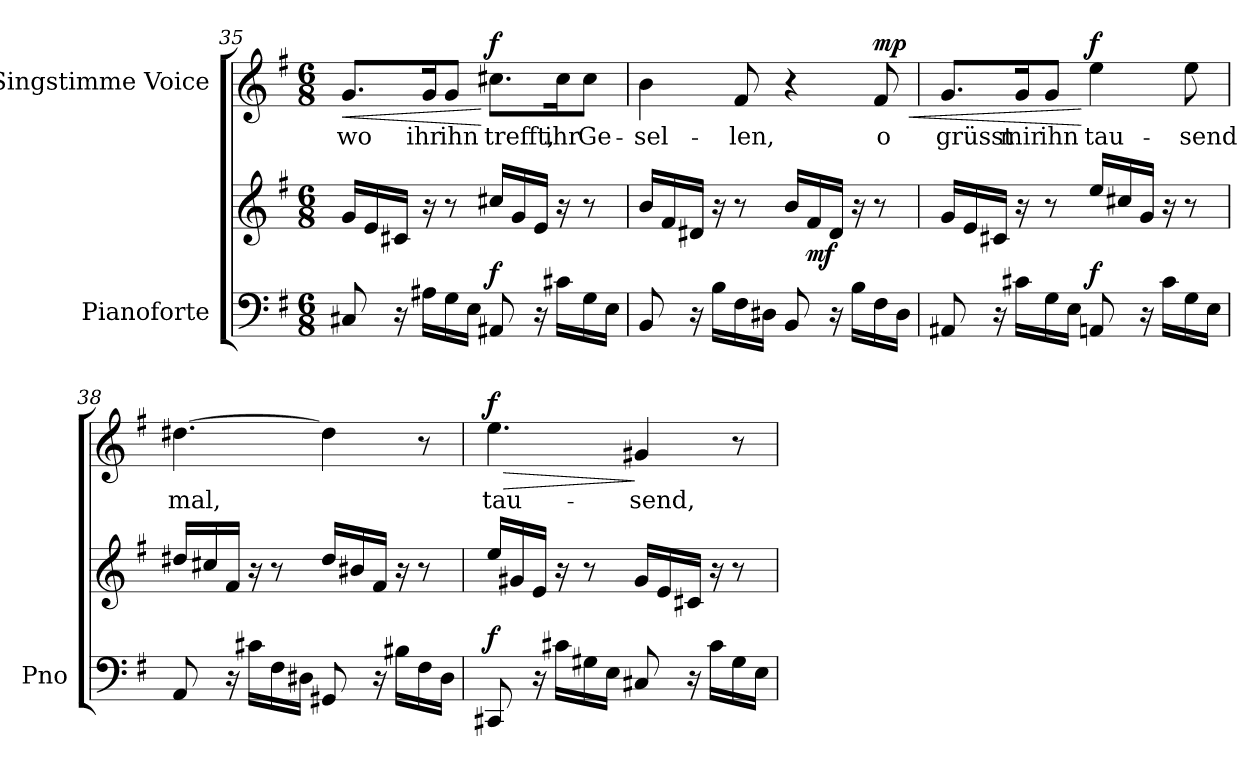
**kern	**kern	**dynam	**kern	**text	**dynam
*part2	*part2	*part2	*part1	*part1	*part1
*staff3	*staff2	*staff2/3	*staff1	*staff1	*staff1
*I"Pianoforte	*	*	*I"Singstimme Voice	*	*
*I'Pno	*	*	*	*	*
!!LO:LB:g=z
*clefF4	*clefG2	*	*clefG2	*	*
*k[f#]	*k[f#]	*	*k[f#]	*	*
*M6/8	*M6/8	*	*M6/8	*	*
=35	=35	=35	=35	=35	=35
!	!	!	!	!LO:LY:b	!LO:HP:b
8C#X/	16g/LL	.	8.g/L	wo	<
.	16e/	.	.	.	.
16r	16c#X/JJ	.	.	.	.
!	!	!	!	!LO:LY:b	!
16A#X\LL	16r	.	16g/K	ihr	.
!	!	!	!	!LO:LY:b	!
16G\	8r	.	8g/J	ihn	.
16E\JJ	.	.	.	.	.
!	!	!LO:DY:a=2	!	!LO:LY:b	!LO:DY:n=1:a
8AA#X/	16cc#X/LL	f	8.cc#X\L	trefft,	[ f
.	16g/	.	.	.	.
16r	16e/JJ	.	.	.	.
!	!	!	!	!LO:LY:b	!
16c#X\LL	16r	.	16cc#\K	ihr	.
!	!	!	!	!LO:LY:b	!
16G\	8r	.	8cc#\J	Ge-	.
16E\JJ	.	.	.	.	.
=36	=36	=36	=36	=36	=36
!	!	!	!	!LO:LY:b	!
8BB/	16b/LL	.	4b\	-sel-	.
.	16f#/	.	.	.	.
16r	16d#X/JJ	.	.	.	.
16B\LL	16r	.	.	.	.
!	!	!	!	!LO:LY:b	!
16F#\	8r	.	8f#/	-len,	.
16D#X\JJ	.	.	.	.	.
8BB/	16b/LL	.	4r	.	.
!	!	!LO:DY:b	!	!	!
.	16f#/	mf	.	.	.
16r	16d#/JJ	.	.	.	.
16B\LL	16r	.	.	.	.
!	!	!	!	!LO:LY:b	!LO:HP:b
!	!	!	!	!	!LO:DY:n=1:a
16F#\	8r	.	8f#/	o	< mp
16D#\JJ	.	.	.	.	.
=37	=37	=37	=37	=37	=37
!	!	!	!	!LO:LY:b	!
8AA#X/	16g/LL	.	8.g/L	grüsst	.
.	16e/	.	.	.	.
16r	16c#X/JJ	.	.	.	.
!	!	!	!	!LO:LY:b	!
16c#X\LL	16r	.	16g/K	mir	.
!	!	!	!	!LO:LY:b	!
16G\	8r	.	8g/J	ihn	.
16E\JJ	.	.	.	.	.
!	!	!LO:DY:a=2	!	!LO:LY:b	!LO:DY:n=1:a
8AAn/	16ee/LL	f	4ee\	tau-	[ f
.	16cc#X/	.	.	.	.
16r	16g/JJ	.	.	.	.
16c#\LL	16r	.	.	.	.
!	!	!	!	!LO:LY:b	!
16G\	8r	.	8ee\	-send	.
16E\JJ	.	.	.	.	.
=38	=38	=38	=38	=38	=38
!	!	!	!	!LO:LY:b	!
8AA/	16dd#X/LL	.	[4.dd#X\	mal,	.
.	16cc#X/	.	.	.	.
16r	16f#/JJ	.	.	.	.
16c#X\LL	16r	.	.	.	.
16F#\	8r	.	.	.	.
16D#X\JJ	.	.	.	.	.
8GG#X/	16dd#/LL	.	4dd#\]	.	.
.	16b#X/	.	.	.	.
16r	16f#/JJ	.	.	.	.
16B#X\LL	16r	.	.	.	.
16F#\	8r	.	8r	.	.
16D#\JJ	.	.	.	.	.
!!LO:LB:g=z
=39	=39	=39	=39	=39	=39
!	!	!LO:DY:a=2	!	!LO:LY:b	!LO:HP:b
!	!	!	!	!	!LO:DY:n=1:a
8CC#X/	16ee/LL	f	4.ee\	tau-	> f
.	16g#X/	.	.	.	.
16r	16e/JJ	.	.	.	.
16c#X\LL	16r	.	.	.	.
16G#X\	8r	.	.	.	.
16E\JJ	.	.	.	.	.
!	!	!	!	!LO:LY:b	!
8C#X/	16g#/LL	.	4g#X/	-send,	]
.	16e/	.	.	.	.
16r	16c#X/JJ	.	.	.	.
16c#\LL	16r	.	.	.	.
16G#\	8r	.	8r	.	.
16E\JJ	.	.	.	.	.
=	=	=	=	=	=
*-	*-	*-	*-	*-	*-
